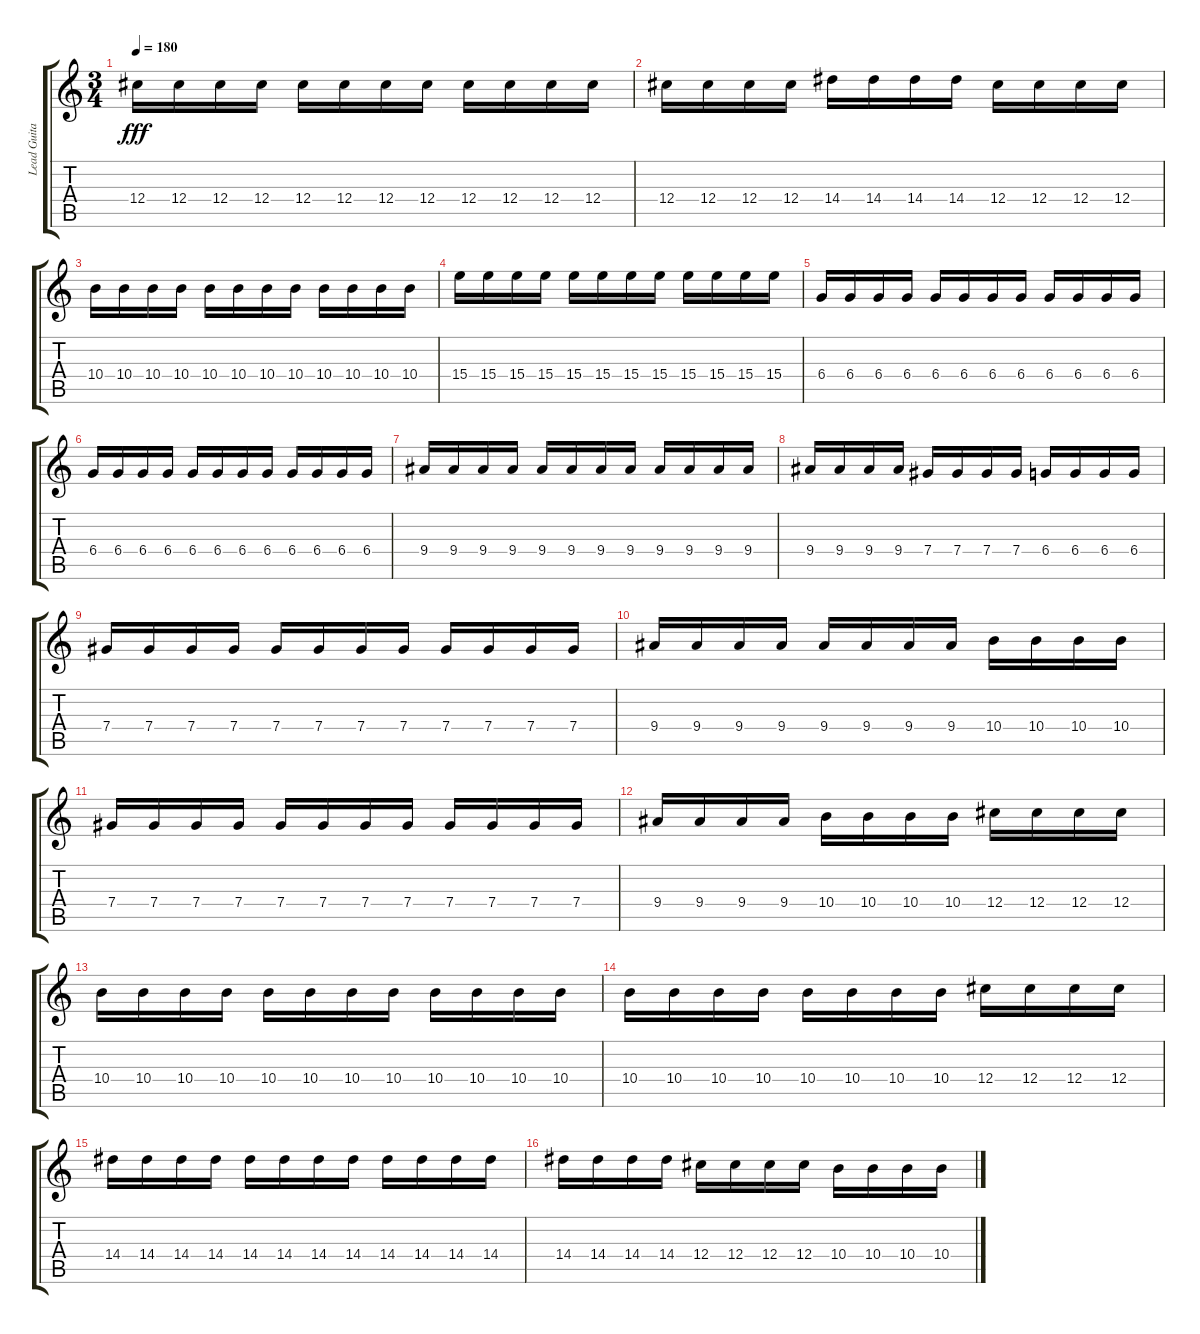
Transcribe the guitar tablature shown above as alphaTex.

\track ("Lead Guitar" "Lead Guita") {instrument distortionguitar}
\staff {score tabs}
\tuning (Eb4 Bb3 Gb3 Db3 Ab2 Eb2) {hide}
\ts (3 4)
\tempo 180
\clef g2
\ks c
12.4.16{dy fff} 12.4.16 12.4.16 12.4.16 12.4.16 12.4.16 12.4.16 12.4.16 12.4.16 12.4.16 12.4.16 12.4.16 |
12.4.16 12.4.16 12.4.16 12.4.16 14.4.16 14.4.16 14.4.16 14.4.16 12.4.16 12.4.16 12.4.16 12.4.16 |
10.4.16 10.4.16 10.4.16 10.4.16 10.4.16 10.4.16 10.4.16 10.4.16 10.4.16 10.4.16 10.4.16 10.4.16 |
15.4.16 15.4.16 15.4.16 15.4.16 15.4.16 15.4.16 15.4.16 15.4.16 15.4.16 15.4.16 15.4.16 15.4.16 |
6.4.16 6.4.16 6.4.16 6.4.16 6.4.16 6.4.16 6.4.16 6.4.16 6.4.16 6.4.16 6.4.16 6.4.16 |
6.4.16 6.4.16 6.4.16 6.4.16 6.4.16 6.4.16 6.4.16 6.4.16 6.4.16 6.4.16 6.4.16 6.4.16 |
9.4.16 9.4.16 9.4.16 9.4.16 9.4.16 9.4.16 9.4.16 9.4.16 9.4.16 9.4.16 9.4.16 9.4.16 |
9.4.16 9.4.16 9.4.16 9.4.16 7.4.16 7.4.16 7.4.16 7.4.16 6.4.16 6.4.16 6.4.16 6.4.16 |
7.4.16 7.4.16 7.4.16 7.4.16 7.4.16 7.4.16 7.4.16 7.4.16 7.4.16 7.4.16 7.4.16 7.4.16 |
9.4.16 9.4.16 9.4.16 9.4.16 9.4.16 9.4.16 9.4.16 9.4.16 10.4.16 10.4.16 10.4.16 10.4.16 |
7.4.16 7.4.16 7.4.16 7.4.16 7.4.16 7.4.16 7.4.16 7.4.16 7.4.16 7.4.16 7.4.16 7.4.16 |
9.4.16 9.4.16 9.4.16 9.4.16 10.4.16 10.4.16 10.4.16 10.4.16 12.4.16 12.4.16 12.4.16 12.4.16 |
10.4.16 10.4.16 10.4.16 10.4.16 10.4.16 10.4.16 10.4.16 10.4.16 10.4.16 10.4.16 10.4.16 10.4.16 |
10.4.16 10.4.16 10.4.16 10.4.16 10.4.16 10.4.16 10.4.16 10.4.16 12.4.16 12.4.16 12.4.16 12.4.16 |
14.4.16 14.4.16 14.4.16 14.4.16 14.4.16 14.4.16 14.4.16 14.4.16 14.4.16 14.4.16 14.4.16 14.4.16 |
14.4.16 14.4.16 14.4.16 14.4.16 12.4.16 12.4.16 12.4.16 12.4.16 10.4.16 10.4.16 10.4.16 10.4.16
